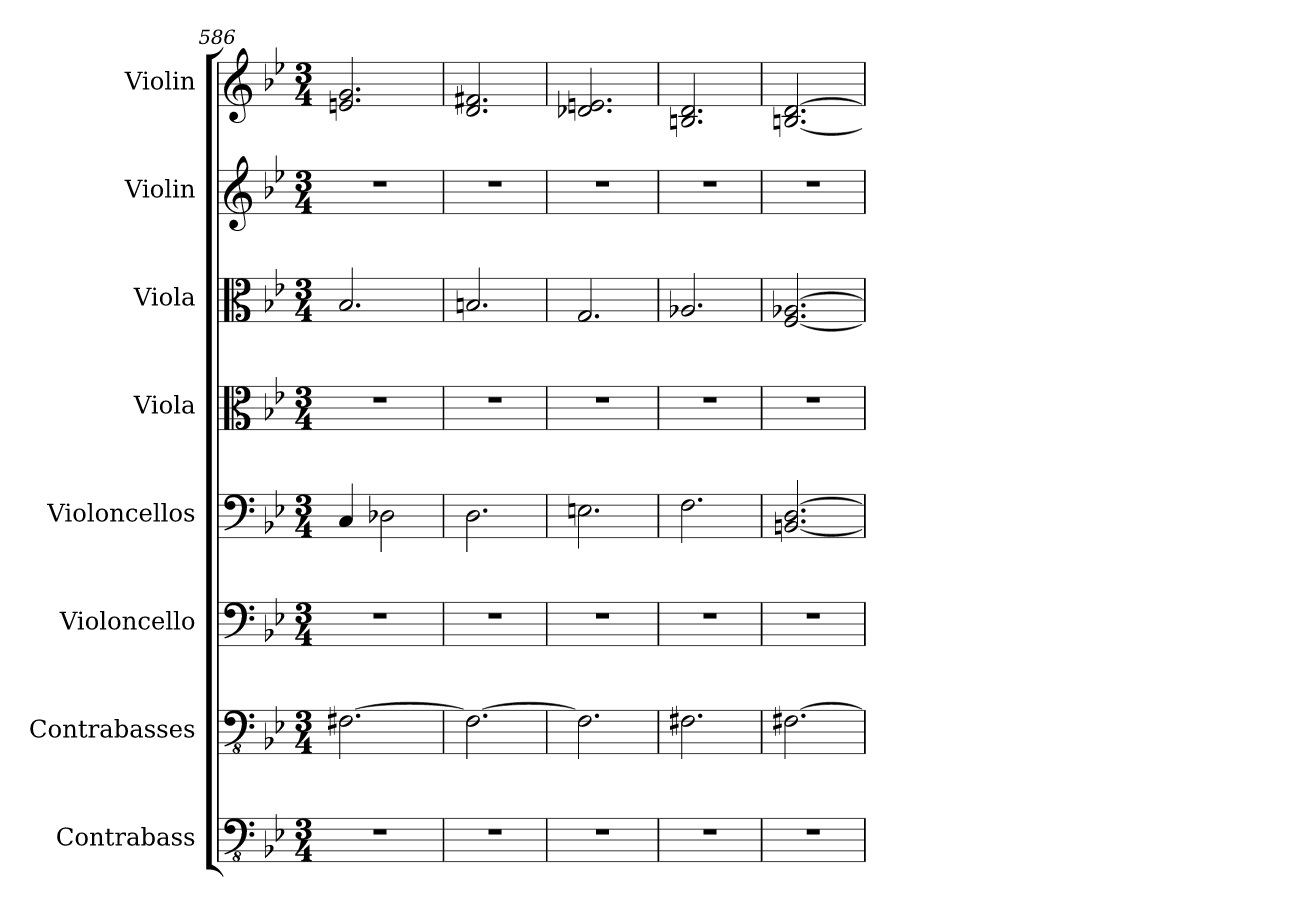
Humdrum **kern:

**kern	**kern	**kern	**kern	**kern	**kern	**kern	**kern
*part8	*part7	*part6	*part5	*part4	*part3	*part2	*part1
*staff8	*staff7	*staff6	*staff5	*staff4	*staff3	*staff2	*staff1
*I"Contrabass	*I"Contrabasses	*I"Violoncello	*I"Violoncellos	*I"Viola	*I"Viola	*I"Violin	*I"Violin
*I'Cb.	*I'Cbs.	*I'Vc.	*I'Vcs.	*I'Vla.	*I'Vla.	*I'Vln.	*I'Vln.
*clefFv4	*clefFv4	*clefF4	*clefF4	*clefC3	*clefC3	*clefG2	*clefG2
*ITrd7c12	*	*	*	*	*	*	*
*k[b-e-]	*k[b-e-]	*k[b-e-]	*k[b-e-]	*k[b-e-]	*k[b-e-]	*k[b-e-]	*k[b-e-]
*M3/4	*M3/4	*M3/4	*M3/4	*M3/4	*M3/4	*M3/4	*M3/4
=586	=586	=586	=586	=586	=586	=586	=586
2.r	[2.FF#X\	2.r	4C/	2.r	2.B-/	2.r	2.en/ 2.g/
.	.	.	2D-X\	.	.	.	.
=587	=587	=587	=587	=587	=587	=587	=587
2.r	2.FF#\_	2.r	2.D\	2.r	2.Bn/	2.r	2.d/ 2.f#X/
=588	=588	=588	=588	=588	=588	=588	=588
2.r	2.FF#\]	2.r	2.En\	2.r	2.G/	2.r	2.d-X/ 2.en/
=589	=589	=589	=589	=589	=589	=589	=589
2.r	2.FF#X\	2.r	2.F\	2.r	2.A-X/	2.r	2.Bn/ 2.d/
=590	=590	=590	=590	=590	=590	=590	=590
2.r	[2.FF#X\	2.r	[2.BBn/ [2.D/	2.r	[2.F/ [2.A-X/	2.r	[2.Bn/ [2.d/
=	=	=	=	=	=	=	=
*-	*-	*-	*-	*-	*-	*-	*-
